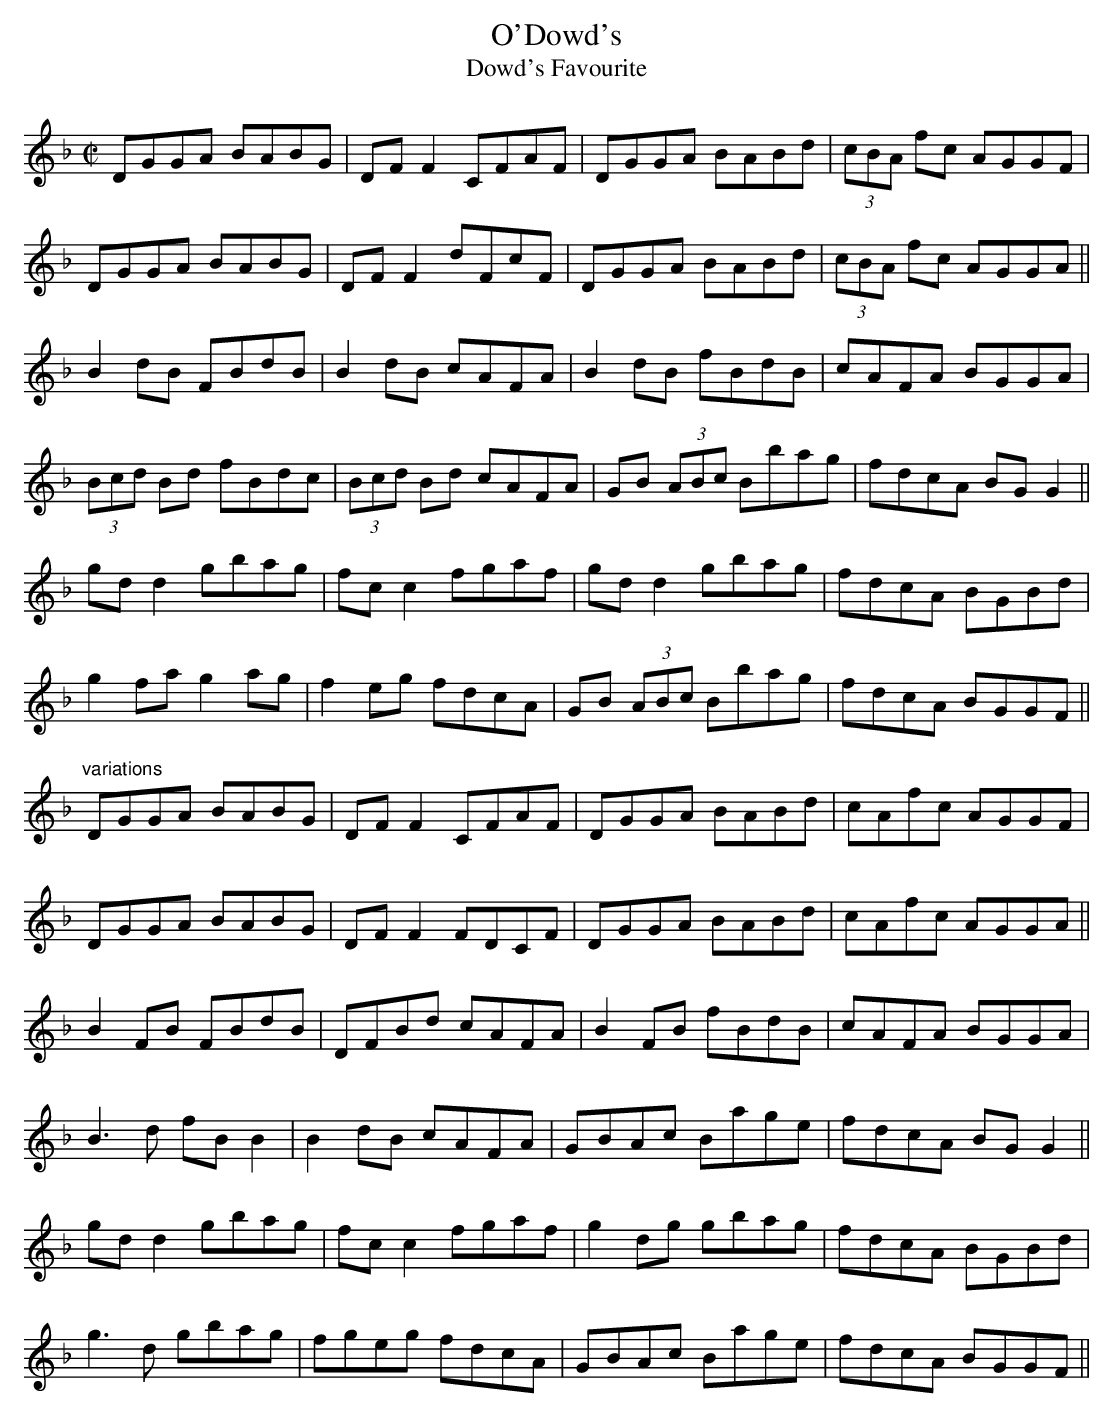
X:1
T:O'Dowd's
T:Dowd's Favourite
M:C|
K:Gdor
DGGA BABG|DFF2 CFAF|DGGA BABd|(3cBA fc AGGF|
DGGA BABG|DFF2 dFcF|DGGA BABd|(3cBA fc AGGA||
B2dB FBdB|B2dB cAFA|B2dB fBdB|cAFA BGGA|
(3Bcd Bd fBdc|(3Bcd Bd cAFA|GB (3ABc Bbag|fdcA BGG2||
gdd2 gbag|fcc2 fgaf|gdd2 gbag|fdcA BGBd|
g2fa g2ag|f2eg fdcA|GB (3ABc Bbag|fdcA BGGF||
"variations"
DGGA BABG|DFF2 CFAF|DGGA BABd|cAfc AGGF|
DGGA BABG|DFF2 FDCF|DGGA BABd|cAfc AGGA||
B2FB FBdB|DFBd cAFA|B2FB fBdB|cAFA BGGA|
B3d fBB2|B2dB cAFA|GBAc Bage|fdcA BGG2||
gdd2 gbag|fcc2 fgaf|g2dg gbag|fdcA BGBd|
g3d gbag|fgeg fdcA|GBAc Bage|fdcA BGGF||
